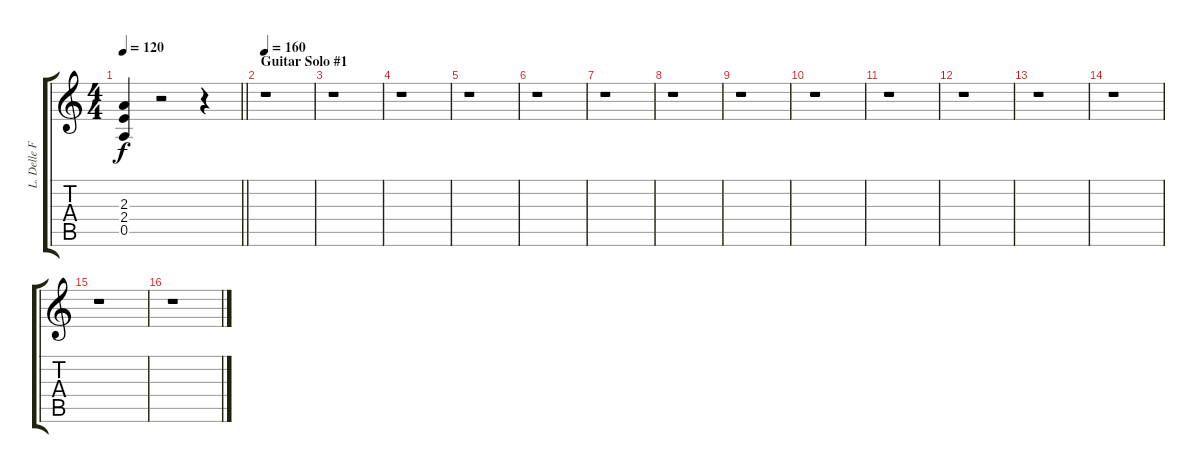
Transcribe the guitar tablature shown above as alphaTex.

\track ("L. Delle Fave (Dist. Guitar R)" "L. Delle F") {instrument overdrivenguitar}
\staff {score tabs}
\tuning (E4 B3 G3 D3 A2 E2) {hide}
\ts (4 4)
\tempo 120
\clef g2
\barLineRight lightlight
\ks c
(2.3 2.4 0.5).4{dy f} r.2 r.4 |
\section ("" "Guitar Solo #1")
\tempo 160
r.1 |
r.1 |
r.1 |
r.1 |
r.1 |
r.1 |
r.1 |
r.1 |
r.1 |
r.1 |
r.1 |
r.1 |
r.1 |
r.1 |
r.1
